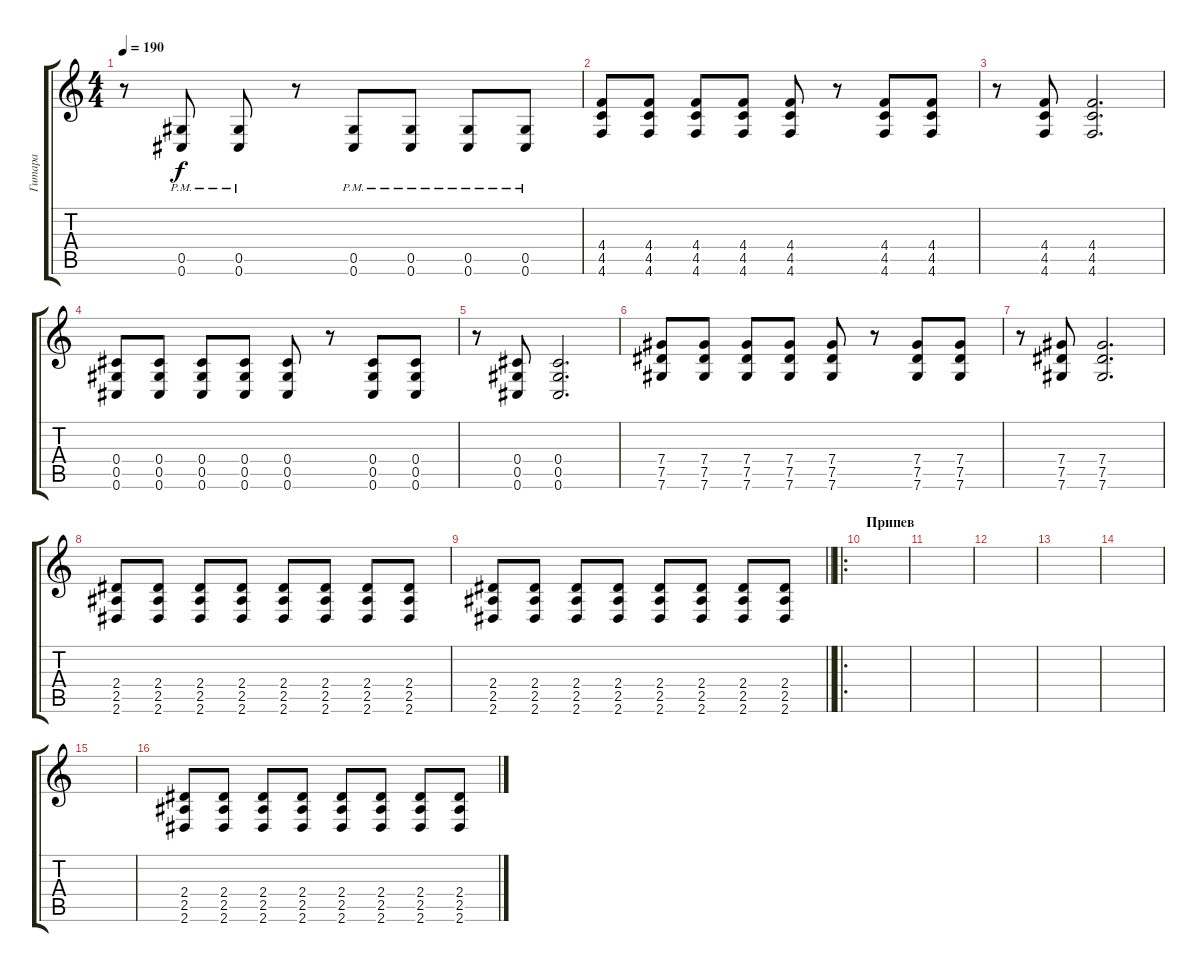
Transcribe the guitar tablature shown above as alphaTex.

\track ("Гитара" "Гитара") {instrument distortionguitar}
\staff {score tabs}
\tuning (Eb4 Bb3 Gb3 Db3 Ab2 Db2) {hide}
\ts (4 4)
\tempo 190
\clef g2
\ks c
r.8{dy f} (0.5{pm} 0.6{pm}).8 (0.5{pm} 0.6{pm}).8 r.8 (0.5{pm} 0.6{pm}).8 (0.5{pm} 0.6{pm}).8 (0.5{pm} 0.6{pm}).8 (0.5{pm} 0.6{pm}).8 |
(4.4 4.5 4.6).8 (4.4 4.5 4.6).8 (4.4 4.5 4.6).8 (4.4 4.5 4.6).8 (4.4 4.5 4.6).8 r.8 (4.4 4.5 4.6).8 (4.4 4.5 4.6).8 |
r.8 (4.4 4.5 4.6).8 (4.4 4.5 4.6).2{d} |
(0.4 0.5 0.6).8 (0.4 0.5 0.6).8 (0.4 0.5 0.6).8 (0.4 0.5 0.6).8 (0.4 0.5 0.6).8 r.8 (0.4 0.5 0.6).8 (0.4 0.5 0.6).8 |
r.8 (0.4 0.5 0.6).8 (0.4 0.5 0.6).2{d} |
(7.4 7.5 7.6).8 (7.4 7.5 7.6).8 (7.4 7.5 7.6).8 (7.4 7.5 7.6).8 (7.4 7.5 7.6).8 r.8 (7.4 7.5 7.6).8 (7.4 7.5 7.6).8 |
r.8 (7.4 7.5 7.6).8 (7.4 7.5 7.6).2{d} |
(2.4 2.5 2.6).8 (2.4 2.5 2.6).8 (2.4 2.5 2.6).8 (2.4 2.5 2.6).8 (2.4 2.5 2.6).8 (2.4 2.5 2.6).8 (2.4 2.5 2.6).8 (2.4 2.5 2.6).8 |
\barLineRight lightlight
(2.4 2.5 2.6).8 (2.4 2.5 2.6).8 (2.4 2.5 2.6).8 (2.4 2.5 2.6).8 (2.4 2.5 2.6).8 (2.4 2.5 2.6).8 (2.4 2.5 2.6).8 (2.4 2.5 2.6).8 |
\ro
\section ("" "Припев")
|
|
|
|
|
|
(2.4 2.5 2.6).8 (2.4 2.5 2.6).8 (2.4 2.5 2.6).8 (2.4 2.5 2.6).8 (2.4 2.5 2.6).8 (2.4 2.5 2.6).8 (2.4 2.5 2.6).8 (2.4 2.5 2.6).8
